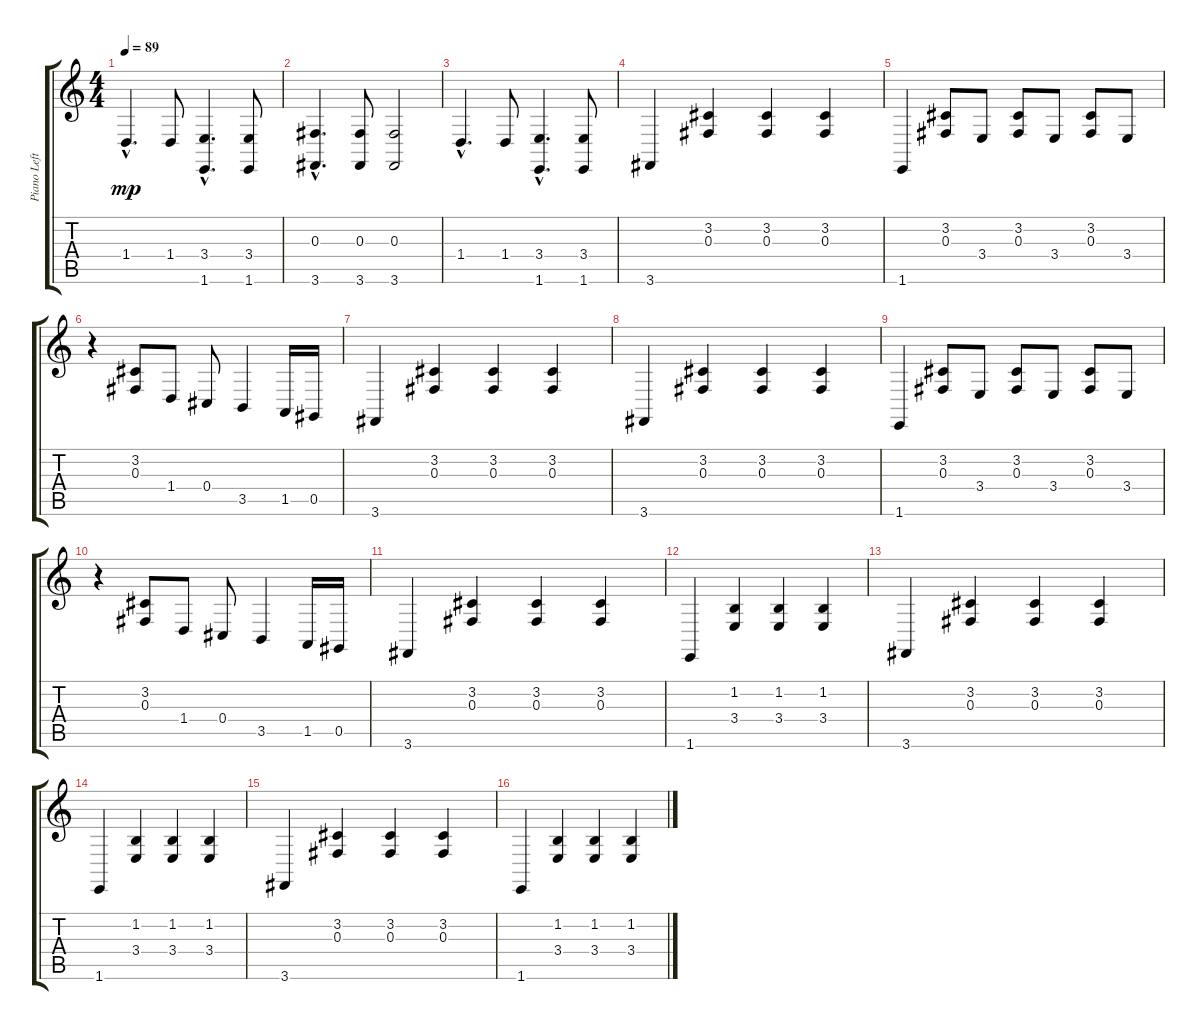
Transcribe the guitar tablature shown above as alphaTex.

\track ("Piano Leftt Hand (Dizzy)" "Piano Left") {instrument brightacousticpiano}
\staff {score tabs}
\tuning (Eb4 Bb3 Gb3 Db3 Ab2 Eb2) {hide}
\ts (4 4)
\tempo 89
\clef g2
\ks c
1.4{hac}.4{d dy mp} 1.4.8 (3.4{hac} 1.6{hac}).4{d} (3.4 1.6).8 |
(0.3{hac} 3.6{hac}).4{d} (0.3 3.6).8 (0.3 3.6).2 |
1.4{hac}.4{d} 1.4.8 (3.4{hac} 1.6{hac}).4{d} (3.4 1.6).8 |
3.6.4 (3.2 0.3).4 (3.2 0.3).4 (3.2 0.3).4 |
1.6.4 (3.2 0.3).8 3.4.8 (3.2 0.3).8 3.4.8 (3.2 0.3).8 3.4.8 |
r.4 (3.2 0.3).8 1.4.8 0.4.8 3.5.4 1.5.16 0.5.16 |
3.6.4 (3.2 0.3).4 (3.2 0.3).4 (3.2 0.3).4 |
3.6.4 (3.2 0.3).4 (3.2 0.3).4 (3.2 0.3).4 |
1.6.4 (3.2 0.3).8 3.4.8 (3.2 0.3).8 3.4.8 (3.2 0.3).8 3.4.8 |
r.4 (3.2 0.3).8 1.4.8 0.4.8 3.5.4 1.5.16 0.5.16 |
3.6.4 (3.2 0.3).4 (3.2 0.3).4 (3.2 0.3).4 |
1.6.4 (1.2 3.4).4 (1.2 3.4).4 (1.2 3.4).4 |
3.6.4 (3.2 0.3).4 (3.2 0.3).4 (3.2 0.3).4 |
1.6.4 (1.2 3.4).4 (1.2 3.4).4 (1.2 3.4).4 |
3.6.4 (3.2 0.3).4 (3.2 0.3).4 (3.2 0.3).4 |
1.6.4 (1.2 3.4).4 (1.2 3.4).4 (1.2 3.4).4
